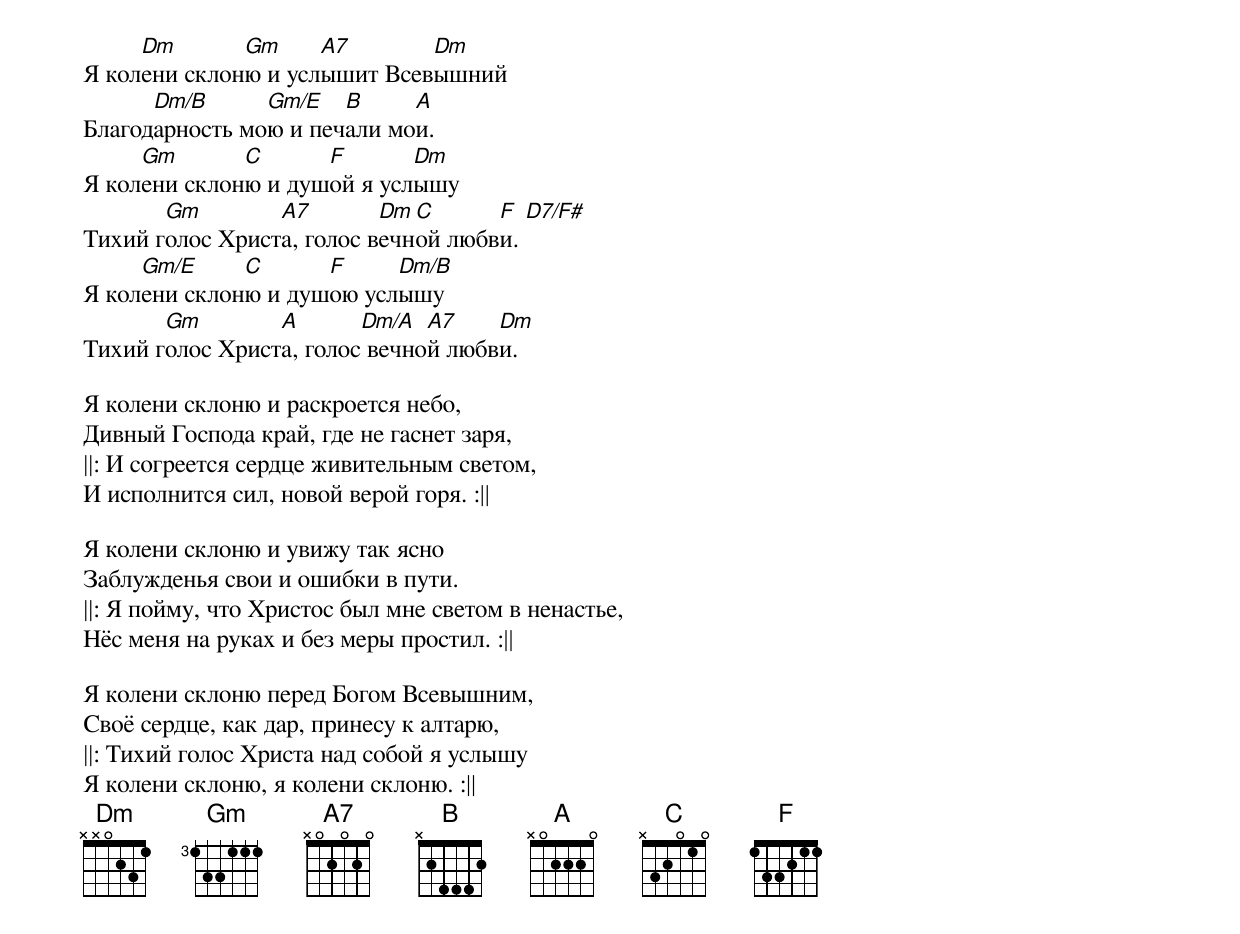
Я кол[Dm]ени склон[Gm]ю и усл[A7]ышит Всев[Dm]ышний
Благод[Dm/B]арность мо[Gm/E]ю и печ[B]али мо[A]и.
Я кол[Gm]ени склон[C]ю и душ[F]ой я усл[Dm]ышу
Тихий г[Gm]олос Христ[A7]а, голос в[Dm]ечн[C]ой любв[F]и. [D7/F#]
Я кол[Gm/E]ени склон[C]ю и душ[F]ою усл[Dm/B]ышу
Тихий г[Gm]олос Христ[A]а, голос[Dm/A] вечно[A7]й любв[Dm]и.

Я колени склоню и раскроется небо,
Дивный Господа край, где не гаснет заря,
||: И согреется сердце живительным светом,
И исполнится сил, новой верой горя. :||

Я колени склоню и увижу так ясно
Заблужденья свои и ошибки в пути.
||: Я пойму, что Христос был мне светом в ненастье,
Нёс меня на руках и без меры простил. :||

Я колени склоню перед Богом Всевышним,
Своё сердце, как дар, принесу к алтарю,
||: Тихий голос Христа над собой я услышу
Я колени склоню, я колени склоню. :||
